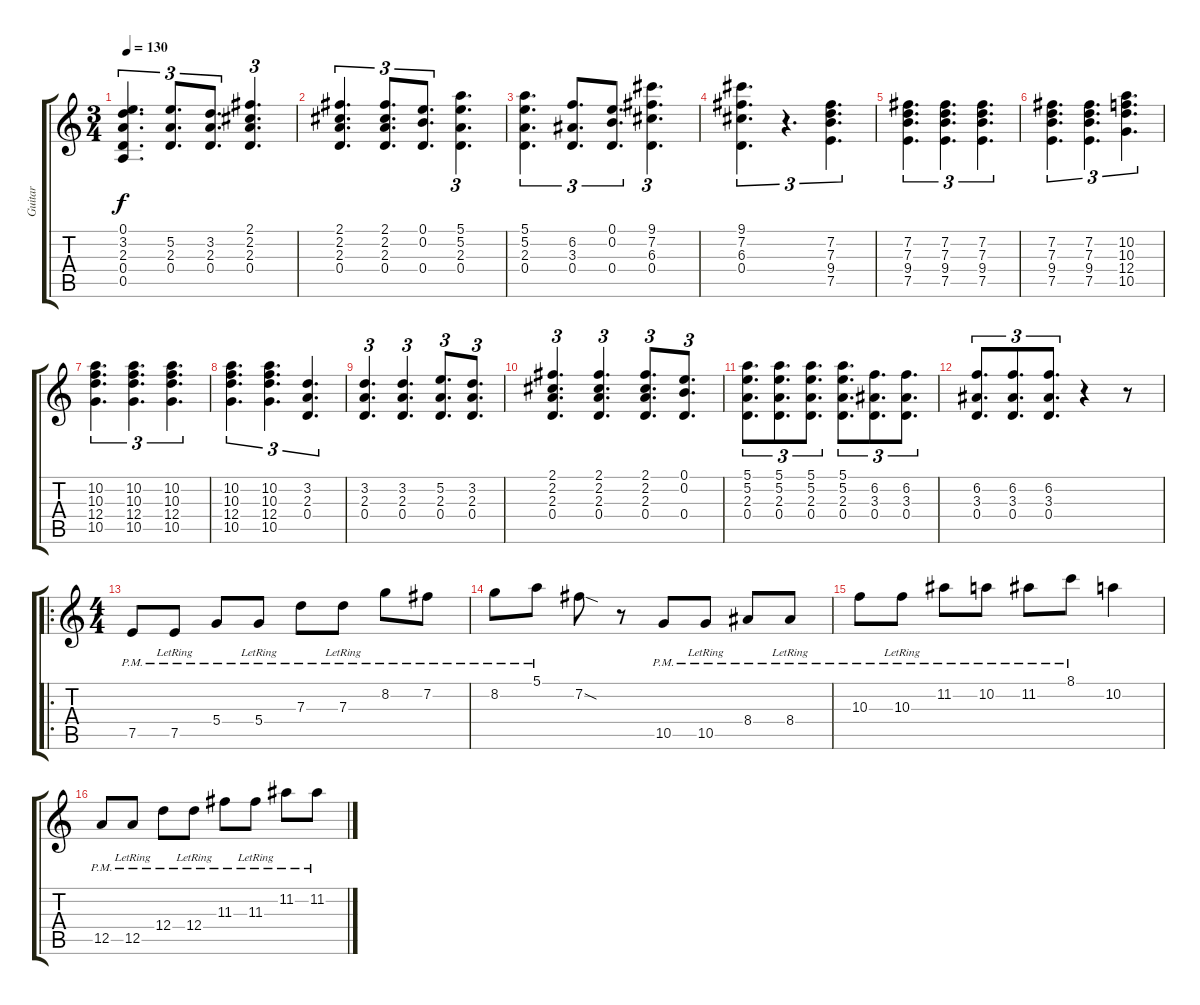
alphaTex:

\track ("Guitar" "Guitar") {instrument acousticguitarsteel}
\staff {score tabs}
\tuning (E4 B3 G3 D3 A2 E2) {hide}
\ts (3 4)
\tempo 130
\clef g2
\ks c
(0.1 3.2 2.3 0.4 0.5).4{d tu (3 2) dy f} (5.2 2.3 0.4).8{d tu (3 2)} (3.2 2.3 0.4).8{d tu (3 2)} (2.1 2.2 2.3 0.4).4{d tu (3 2)} |
(2.1 2.2 2.3 0.4).4{d tu (3 2)} (2.1 2.2 2.3 0.4).8{d tu (3 2)} (0.1 0.2 0.4).8{d tu (3 2)} (5.1 5.2 2.3 0.4).4{d tu (3 2)} |
(5.1 5.2 2.3 0.4).4{d tu (3 2)} (6.2 3.3 0.4).8{d tu (3 2)} (0.1 0.2 0.4).8{d tu (3 2)} (9.1 7.2 6.3 0.4).4{d tu (3 2)} |
(9.1 7.2 6.3 0.4).4{d tu (3 2)} r.4{d tu (3 2)} (7.2 7.3 9.4 7.5).4{d tu (3 2)} |
(7.2 7.3 9.4 7.5).4{d tu (3 2)} (7.2 7.3 9.4 7.5).4{d tu (3 2)} (7.2 7.3 9.4 7.5).4{d tu (3 2)} |
(7.2 7.3 9.4 7.5).4{d tu (3 2)} (7.2 7.3 9.4 7.5).4{d tu (3 2)} (10.2 10.3 12.4 10.5).4{d tu (3 2)} |
(10.2 10.3 12.4 10.5).4{d tu (3 2)} (10.2 10.3 12.4 10.5).4{d tu (3 2)} (10.2 10.3 12.4 10.5).4{d tu (3 2)} |
(10.2 10.3 12.4 10.5).4{d tu (3 2)} (10.2 10.3 12.4 10.5).4{d tu (3 2)} (3.2 2.3 0.4).4{d tu (3 2)} |
(3.2 2.3 0.4).4{d tu (3 2)} (3.2 2.3 0.4).4{d tu (3 2)} (5.2 2.3 0.4).8{d tu (3 2)} (3.2 2.3 0.4).8{d tu (3 2)} |
(2.1 2.2 2.3 0.4).4{d tu (3 2)} (2.1 2.2 2.3 0.4).4{d tu (3 2)} (2.1 2.2 2.3 0.4).8{d tu (3 2)} (0.1 0.2 0.4).8{d tu (3 2)} |
(5.1 5.2 2.3 0.4).8{d tu (3 2)} (5.1 5.2 2.3 0.4).8{d tu (3 2)} (5.1 5.2 2.3 0.4).8{d tu (3 2)} (5.1 5.2 2.3 0.4).8{d tu (3 2)} (6.2 3.3 0.4).8{d tu (3 2)} (6.2 3.3 0.4).8{d tu (3 2)} |
(6.2 3.3 0.4).8{d tu (3 2)} (6.2 3.3 0.4).8{d tu (3 2)} (6.2 3.3 0.4).8{d tu (3 2)} r.4 r.8 |
\ro
\ts (4 4)
7.5{pm}.8{instrument acousticguitarsteel} 7.5{pm lr}.8 5.4{pm}.8 5.4{pm lr}.8 7.3{pm}.8 7.3{pm lr}.8 8.2{pm}.8 7.2{pm}.8 |
8.2{pm}.8 5.1{pm}.8 7.2{sod}.8 r.8 10.5{pm}.8 10.5{pm lr}.8 8.4{pm}.8 8.4{pm lr}.8 |
10.3{pm}.8 10.3{pm lr}.8 11.2{pm}.8 10.2{pm}.8 11.2{pm}.8 8.1{pm}.8 10.2.4 |
12.5{pm}.8 12.5{pm lr}.8 12.4{pm}.8 12.4{pm lr}.8 11.3{pm}.8 11.3{pm lr}.8 11.2{pm}.8 11.2{pm}.8
